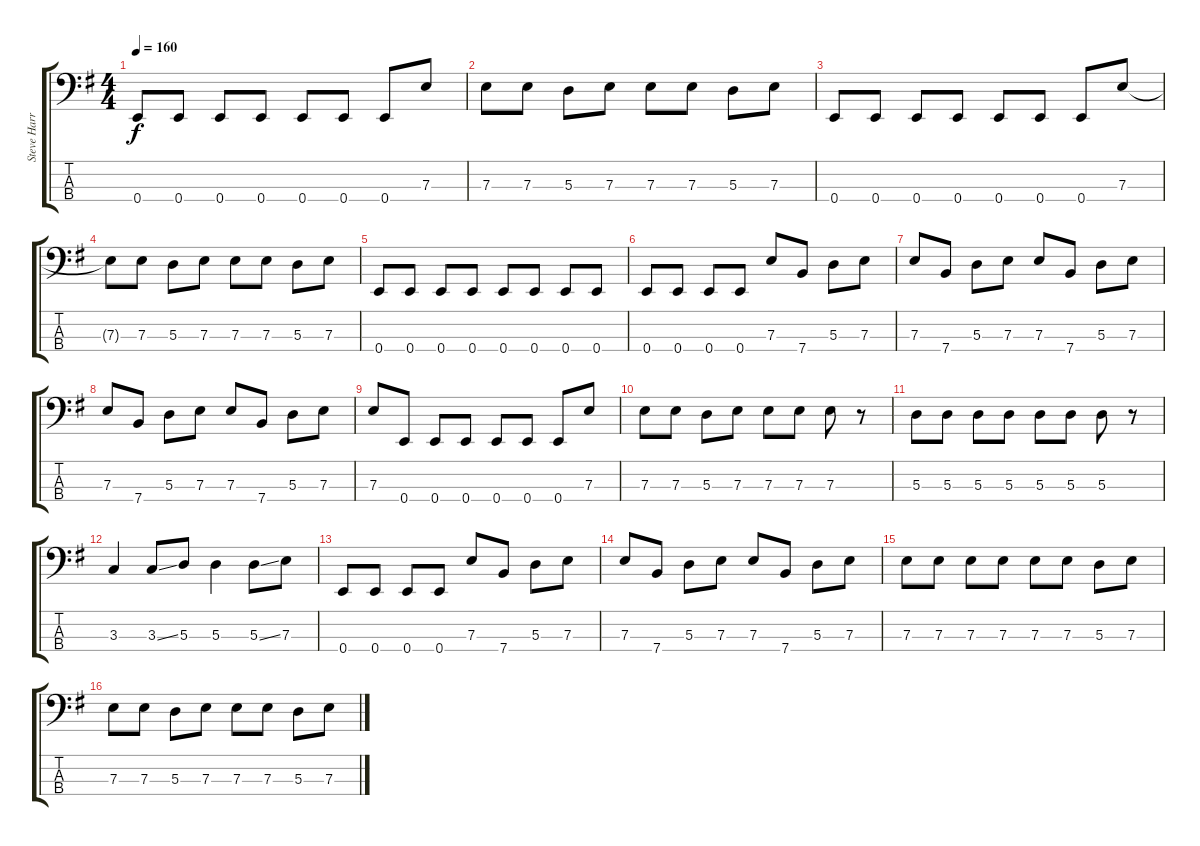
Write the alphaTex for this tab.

\track ("Steve Harris" "Steve Harr") {instrument electricbassfinger}
\staff {score tabs}
\tuning (G2 D2 A1 E1) {hide}
\ts (4 4)
\tempo 160
\clef f4
\ks g
0.4.8{dy f} 0.4.8 0.4.8 0.4.8 0.4.8 0.4.8 0.4.8 7.3.8 |
7.3.8 7.3.8 5.3.8 7.3.8 7.3.8 7.3.8 5.3.8 7.3.8 |
0.4.8 0.4.8 0.4.8 0.4.8 0.4.8 0.4.8 0.4.8 7.3.8 |
7.3{t}.8 7.3.8 5.3.8 7.3.8 7.3.8 7.3.8 5.3.8 7.3.8 |
0.4.8 0.4.8 0.4.8 0.4.8 0.4.8 0.4.8 0.4.8 0.4.8 |
0.4.8 0.4.8 0.4.8 0.4.8 7.3.8 7.4.8 5.3.8 7.3.8 |
7.3.8 7.4.8 5.3.8 7.3.8 7.3.8 7.4.8 5.3.8 7.3.8 |
7.3.8 7.4.8 5.3.8 7.3.8 7.3.8 7.4.8 5.3.8 7.3.8 |
7.3.8 0.4.8 0.4.8 0.4.8 0.4.8 0.4.8 0.4.8 7.3.8 |
7.3.8 7.3.8 5.3.8 7.3.8 7.3.8 7.3.8 7.3.8 r.8 |
5.3.8 5.3.8 5.3.8 5.3.8 5.3.8 5.3.8 5.3.8 r.8 |
3.3.4 3.3{ss}.8 5.3.8 5.3.4 5.3{ss}.8 7.3.8 |
0.4.8 0.4.8 0.4.8 0.4.8 7.3.8 7.4.8 5.3.8 7.3.8 |
7.3.8 7.4.8 5.3.8 7.3.8 7.3.8 7.4.8 5.3.8 7.3.8 |
7.3.8 7.3.8 7.3.8 7.3.8 7.3.8 7.3.8 5.3.8 7.3.8 |
7.3.8 7.3.8 5.3.8 7.3.8 7.3.8 7.3.8 5.3.8 7.3.8
